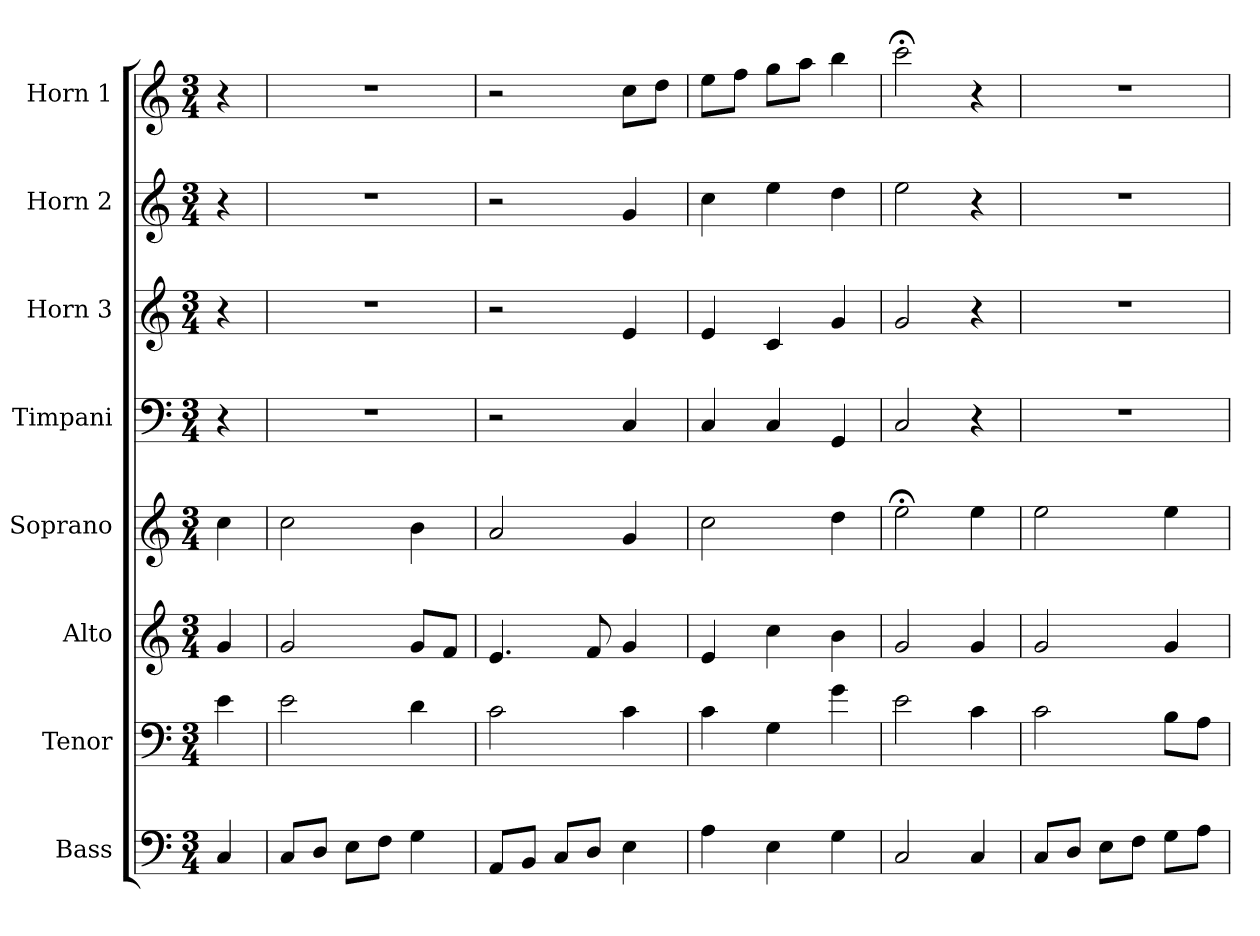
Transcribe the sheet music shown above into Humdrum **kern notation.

**kern	**kern	**kern	**kern	**kern	**kern	**kern	**kern
*part8	*part7	*part6	*part5	*part4	*part3	*part2	*part1
*staff8	*staff7	*staff6	*staff5	*staff4	*staff3	*staff2	*staff1
*I"Bass	*I"Tenor	*I"Alto	*I"Soprano	*I"Timpani	*I"Horn 3	*I"Horn 2	*I"Horn 1
*I'B.	*I'T.	*I'A.	*I'S.	*	*	*	*
*clefF4	*clefF4	*clefG2	*clefG2	*clefF4	*clefG2	*clefG2	*clefG2
*k[]	*k[]	*k[]	*k[]	*k[]	*k[]	*k[]	*k[]
*M3/4	*M3/4	*M3/4	*M3/4	*M3/4	*M3/4	*M3/4	*M3/4
*MM108	*MM108	*MM108	*MM108	*MM108	*MM108	*MM108	*MM108
=	=	=	=	=	=	=	=
4C/	4e\	4g/	4cc\	4r	4r	4r	4r
=1	=1	=1	=1	=1	=1	=1	=1
8C/L	2e\	2g/	2cc\	2.r	2.r	2.r	2.r
8D/J	.	.	.	.	.	.	.
8E\L	.	.	.	.	.	.	.
8F\J	.	.	.	.	.	.	.
4G\	4d\	8g/L	4b\	.	.	.	.
.	.	8f/J	.	.	.	.	.
=2	=2	=2	=2	=2	=2	=2	=2
8AA/L	2c\	4.e/	2a/	2r	2r	2r	2r
8BB/J	.	.	.	.	.	.	.
8C/L	.	.	.	.	.	.	.
8D/J	.	8f/	.	.	.	.	.
4E\	4c\	4g/	4g/	4C/	4e/	4g/	8cc\L
.	.	.	.	.	.	.	8dd\J
=3	=3	=3	=3	=3	=3	=3	=3
4A\	4c\	4e/	2cc\	4C/	4e/	4cc\	8ee\L
.	.	.	.	.	.	.	8ff\J
4E\	4G\	4cc\	.	4C/	4c/	4ee\	8gg\L
.	.	.	.	.	.	.	8aa\J
4G\	4g\	4b\	4dd\	4GG/	4g/	4dd\	4bb\
=4	=4	=4	=4	=4	=4	=4	=4
2C/	2e\	2g/	2ee;<\	2C/	2g/	2ee\	2ccc;<\
4C/	4c\	4g/	4ee\	4r	4r	4r	4r
=5	=5	=5	=5	=5	=5	=5	=5
8C/L	2c\	2g/	2ee\	2.r	2.r	2.r	2.r
8D/J	.	.	.	.	.	.	.
8E\L	.	.	.	.	.	.	.
8F\J	.	.	.	.	.	.	.
8G\L	8B\L	4g/	4ee\	.	.	.	.
8A\J	8A\J	.	.	.	.	.	.
=	=	=	=	=	=	=	=
*-	*-	*-	*-	*-	*-	*-	*-
